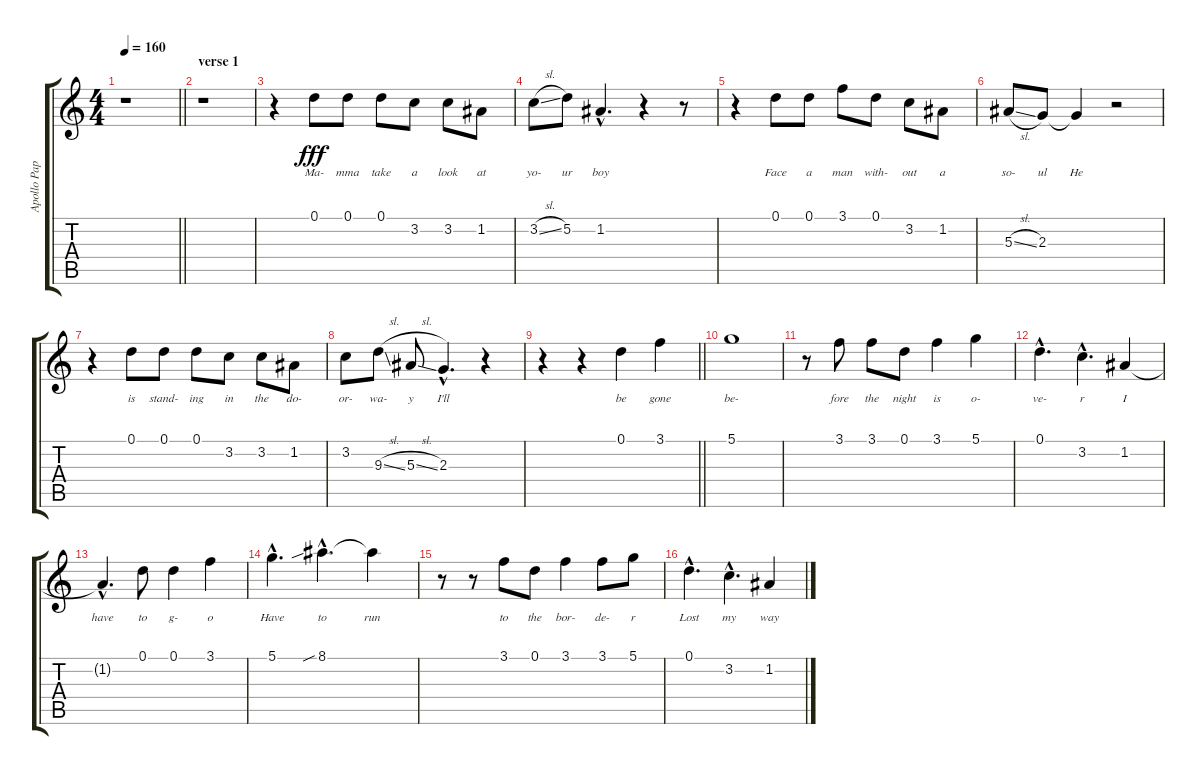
\track ("Apollo Papathanasio" "Apollo Pap") {instrument overdrivenguitar}
\staff {score tabs}
\tuning (D4 A3 F3 C3 G2 D2) {hide}
\ts (4 4)
\tempo 160
\clef g2
\barLineRight lightlight
\ks aminor
r.1{dy fff} |
\section ("" "verse 1")
r.1 |
r.4 0.1.8{lyrics (0 "Ma-") lyrics (1 "") lyrics (2 "") lyrics (3 "") lyrics (4 "")} 0.1.8{lyrics (0 "mma") lyrics (1 "") lyrics (2 "") lyrics (3 "") lyrics (4 "")} 0.1.8{lyrics (0 "take") lyrics (1 "") lyrics (2 "") lyrics (3 "") lyrics (4 "")} 3.2.8{lyrics (0 "a") lyrics (1 "") lyrics (2 "") lyrics (3 "") lyrics (4 "")} 3.2.8{lyrics (0 "look") lyrics (1 "") lyrics (2 "") lyrics (3 "") lyrics (4 "")} 1.2.8{lyrics (0 "at") lyrics (1 "") lyrics (2 "") lyrics (3 "") lyrics (4 "")} |
3.2{sl}.8{lyrics (0 "yo-") lyrics (1 "") lyrics (2 "") lyrics (3 "") lyrics (4 "")} 5.2.8{lyrics (0 "ur") lyrics (1 "") lyrics (2 "") lyrics (3 "") lyrics (4 "")} 1.2{hac}.4{d lyrics (0 "boy") lyrics (1 "") lyrics (2 "") lyrics (3 "") lyrics (4 "")} r.4 r.8 |
r.4 0.1.8{lyrics (0 "Face") lyrics (1 "") lyrics (2 "") lyrics (3 "") lyrics (4 "")} 0.1.8{lyrics (0 "a") lyrics (1 "") lyrics (2 "") lyrics (3 "") lyrics (4 "")} 3.1.8{lyrics (0 "man") lyrics (1 "") lyrics (2 "") lyrics (3 "") lyrics (4 "")} 0.1.8{lyrics (0 "with-") lyrics (1 "") lyrics (2 "") lyrics (3 "") lyrics (4 "")} 3.2.8{lyrics (0 "out") lyrics (1 "") lyrics (2 "") lyrics (3 "") lyrics (4 "")} 1.2.8{lyrics (0 "a") lyrics (1 "") lyrics (2 "") lyrics (3 "") lyrics (4 "")} |
5.3{sl}.8{lyrics (0 "so-") lyrics (1 "") lyrics (2 "") lyrics (3 "") lyrics (4 "")} 2.3.8{lyrics (0 "ul") lyrics (1 "") lyrics (2 "") lyrics (3 "") lyrics (4 "")} 2.3{t}.4{lyrics (0 "He") lyrics (1 "") lyrics (2 "") lyrics (3 "") lyrics (4 "")} r.2 |
r.4 0.1.8{lyrics (0 "is") lyrics (1 "") lyrics (2 "") lyrics (3 "") lyrics (4 "")} 0.1.8{lyrics (0 "stand-") lyrics (1 "") lyrics (2 "") lyrics (3 "") lyrics (4 "")} 0.1.8{lyrics (0 "ing") lyrics (1 "") lyrics (2 "") lyrics (3 "") lyrics (4 "")} 3.2.8{lyrics (0 "in") lyrics (1 "") lyrics (2 "") lyrics (3 "") lyrics (4 "")} 3.2.8{lyrics (0 "the") lyrics (1 "") lyrics (2 "") lyrics (3 "") lyrics (4 "")} 1.2.8{lyrics (0 "do-") lyrics (1 "") lyrics (2 "") lyrics (3 "") lyrics (4 "")} |
3.2.8{lyrics (0 "or-") lyrics (1 "") lyrics (2 "") lyrics (3 "") lyrics (4 "")} 9.3{sl}.8{lyrics (0 "wa-") lyrics (1 "") lyrics (2 "") lyrics (3 "") lyrics (4 "")} 5.3{sl}.8{lyrics (0 "y") lyrics (1 "") lyrics (2 "") lyrics (3 "") lyrics (4 "")} 2.3{hac}.4{d lyrics (0 "I'll") lyrics (1 "") lyrics (2 "") lyrics (3 "") lyrics (4 "")} r.4 |
\barLineRight lightlight
r.4 r.4 0.1.4{lyrics (0 "be") lyrics (1 "") lyrics (2 "") lyrics (3 "") lyrics (4 "")} 3.1.4{lyrics (0 "gone") lyrics (1 "") lyrics (2 "") lyrics (3 "") lyrics (4 "")} |
\section ("" "")
5.1.1{lyrics (0 "be-") lyrics (1 "") lyrics (2 "") lyrics (3 "") lyrics (4 "")} |
r.8 3.1.8{lyrics (0 "fore") lyrics (1 "") lyrics (2 "") lyrics (3 "") lyrics (4 "")} 3.1.8{lyrics (0 "the") lyrics (1 "") lyrics (2 "") lyrics (3 "") lyrics (4 "")} 0.1.8{lyrics (0 "night") lyrics (1 "") lyrics (2 "") lyrics (3 "") lyrics (4 "")} 3.1.4{lyrics (0 "is") lyrics (1 "") lyrics (2 "") lyrics (3 "") lyrics (4 "")} 5.1.4{lyrics (0 "o-") lyrics (1 "") lyrics (2 "") lyrics (3 "") lyrics (4 "")} |
0.1{hac}.4{d lyrics (0 "ve-") lyrics (1 "") lyrics (2 "") lyrics (3 "") lyrics (4 "")} 3.2{hac}.4{d lyrics (0 "r") lyrics (1 "") lyrics (2 "") lyrics (3 "") lyrics (4 "")} 1.2.4{lyrics (0 "I") lyrics (1 "") lyrics (2 "") lyrics (3 "") lyrics (4 "")} |
1.2{hac t}.4{d lyrics (0 "have") lyrics (1 "") lyrics (2 "") lyrics (3 "") lyrics (4 "")} 0.1.8{lyrics (0 "to") lyrics (1 "") lyrics (2 "") lyrics (3 "") lyrics (4 "")} 0.1.4{lyrics (0 "g-") lyrics (1 "") lyrics (2 "") lyrics (3 "") lyrics (4 "")} 3.1.4{lyrics (0 "o") lyrics (1 "") lyrics (2 "") lyrics (3 "") lyrics (4 "")} |
5.1{hac}.4{d lyrics (0 "Have") lyrics (1 "") lyrics (2 "") lyrics (3 "") lyrics (4 "")} 8.1{sib hac}.4{d lyrics (0 "to") lyrics (1 "") lyrics (2 "") lyrics (3 "") lyrics (4 "")} 8.1{t}.4{lyrics (0 "run") lyrics (1 "") lyrics (2 "") lyrics (3 "") lyrics (4 "")} |
r.8 r.8 3.1.8{lyrics (0 "to") lyrics (1 "") lyrics (2 "") lyrics (3 "") lyrics (4 "")} 0.1.8{lyrics (0 "the") lyrics (1 "") lyrics (2 "") lyrics (3 "") lyrics (4 "")} 3.1.4{lyrics (0 "bor-") lyrics (1 "") lyrics (2 "") lyrics (3 "") lyrics (4 "")} 3.1.8{lyrics (0 "de-") lyrics (1 "") lyrics (2 "") lyrics (3 "") lyrics (4 "")} 5.1.8{lyrics (0 "r") lyrics (1 "") lyrics (2 "") lyrics (3 "") lyrics (4 "")} |
0.1{hac}.4{d lyrics (0 "Lost") lyrics (1 "") lyrics (2 "") lyrics (3 "") lyrics (4 "")} 3.2{hac}.4{d lyrics (0 "my") lyrics (1 "") lyrics (2 "") lyrics (3 "") lyrics (4 "")} 1.2.4{lyrics (0 "way") lyrics (1 "") lyrics (2 "") lyrics (3 "") lyrics (4 "")}
